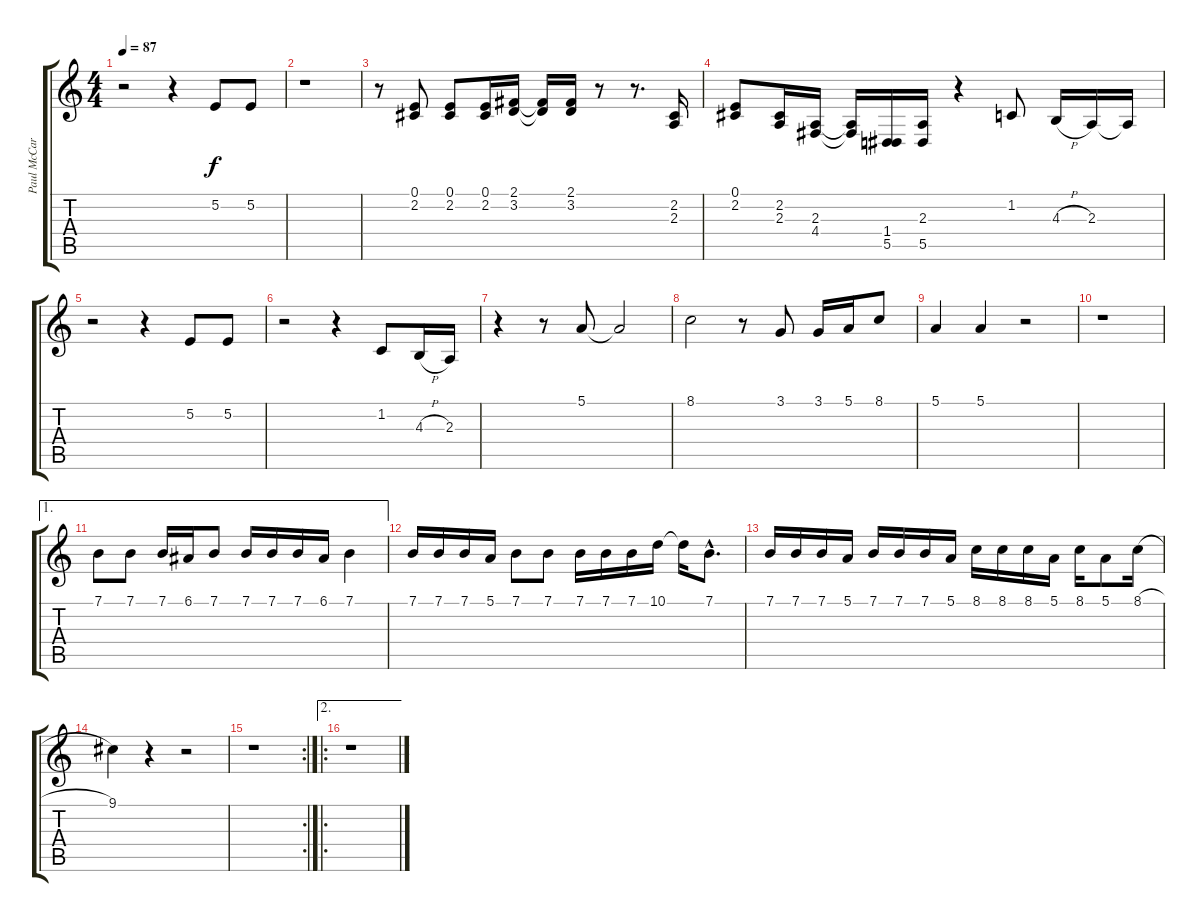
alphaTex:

\track ("Paul McCartney (vox)" "Paul McCar") {instrument tenorsax}
\staff {score tabs}
\tuning (E4 B3 G3 D3 A2 E2) {hide}
\ts (4 4)
\tempo 87
\clef g2
\ks c
r.2{dy f} r.4 5.2.8 5.2.8 |
r.1 |
r.8 (0.1 2.2).8 (0.1 2.2).8 (0.1 2.2).16 (2.1 3.2).16 (2.1{t} 3.2{t}).16 (2.1 3.2).16 r.8 r.8{d} (2.2 2.3).16 |
(0.1 2.2).8 (2.2 2.3).16 (2.3 4.4).16 (2.3{t} 4.4{t}).16 (1.4 5.5).16 (2.3 5.5).16 r.4 1.2.8 4.3{h}.16 2.3.16 2.3{t}.16 |
r.2 r.4 5.2.8 5.2.8 |
r.2 r.4 1.2.8 4.3{h}.16 2.3.16 |
r.4 r.8 5.1.8 5.1{t}.2 |
8.1.2 r.8 3.1.8 3.1.16 5.1.16 8.1.8 |
5.1.4 5.1.4 r.2 |
r.1 |
\ae 1
7.1.8 7.1.8 7.1.16 6.1.16 7.1.8 7.1.16 7.1.16 7.1.16 6.1.16 7.1.4 |
7.1.16 7.1.16 7.1.16 5.1.16 7.1.8 7.1.8 7.1.16 7.1.16 7.1.16 10.1.16 10.1{t}.16 7.1{hac}.8{d} |
7.1.16 7.1.16 7.1.16 5.1.16 7.1.16 7.1.16 7.1.16 5.1.16 8.1.16 8.1.16 8.1.16 5.1.16 8.1.16 5.1.8 8.1{h}.16 |
9.1.4 r.4 r.2 |
\rc 2
r.1 |
\ae 2
\ro
r.1
